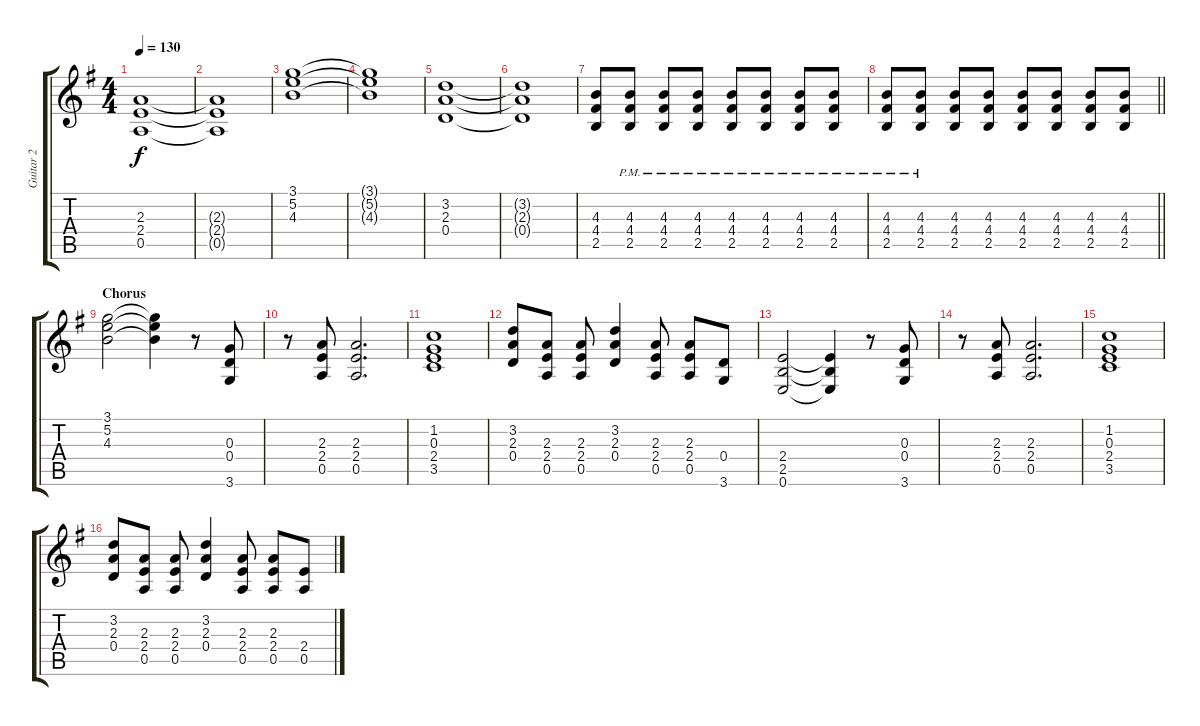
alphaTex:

\track ("Guitar 2" "Guitar 2") {instrument overdrivenguitar}
\staff {score tabs}
\tuning (E4 B3 G3 D3 A2 E2) {hide}
\ts (4 4)
\tempo 130
\clef g2
\ks g
(2.3 2.4 0.5).1{dy f} |
(2.3{t} 2.4{t} 0.5{t}).1 |
(3.1 5.2 4.3).1 |
(3.1{t} 5.2{t} 4.3{t}).1 |
(3.2 2.3 0.4).1 |
(3.2{t} 2.3{t} 0.4{t}).1 |
(4.3 4.4 2.5).8 (4.3{pm} 4.4{pm} 2.5{pm}).8 (4.3{pm} 4.4{pm} 2.5{pm}).8 (4.3{pm} 4.4{pm} 2.5{pm}).8 (4.3{pm} 4.4{pm} 2.5{pm}).8 (4.3{pm} 4.4{pm} 2.5{pm}).8 (4.3{pm} 4.4{pm} 2.5{pm}).8 (4.3{pm} 4.4{pm} 2.5{pm}).8 |
\barLineRight lightlight
(4.3{pm} 4.4{pm} 2.5{pm}).8 (4.3{pm} 4.4{pm} 2.5{pm}).8 (4.3 4.4 2.5).8 (4.3 4.4 2.5).8 (4.3 4.4 2.5).8 (4.3 4.4 2.5).8 (4.3 4.4 2.5).8 (4.3 4.4 2.5).8 |
\section ("" "Chorus")
(3.1 5.2 4.3).2 (3.1{t} 5.2{t} 4.3{t}).4 r.8 (0.3 0.4 3.6).8 |
r.8 (2.3 2.4 0.5).8 (2.3 2.4 0.5).2{d} |
(1.2 0.3 2.4 3.5).1 |
(3.2 2.3 0.4).8 (2.3 2.4 0.5).8 (2.3 2.4 0.5).8 (3.2 2.3 0.4).4 (2.3 2.4 0.5).8 (2.3 2.4 0.5).8 (0.4 3.6).8 |
(2.4 2.5 0.6).2 (2.4{t} 2.5{t} 0.6{t}).4 r.8 (0.3 0.4 3.6).8 |
r.8 (2.3 2.4 0.5).8 (2.3 2.4 0.5).2{d} |
(1.2 0.3 2.4 3.5).1 |
(3.2 2.3 0.4).8 (2.3 2.4 0.5).8 (2.3 2.4 0.5).8 (3.2 2.3 0.4).4 (2.3 2.4 0.5).8 (2.3 2.4 0.5).8 (2.4 0.5).8
